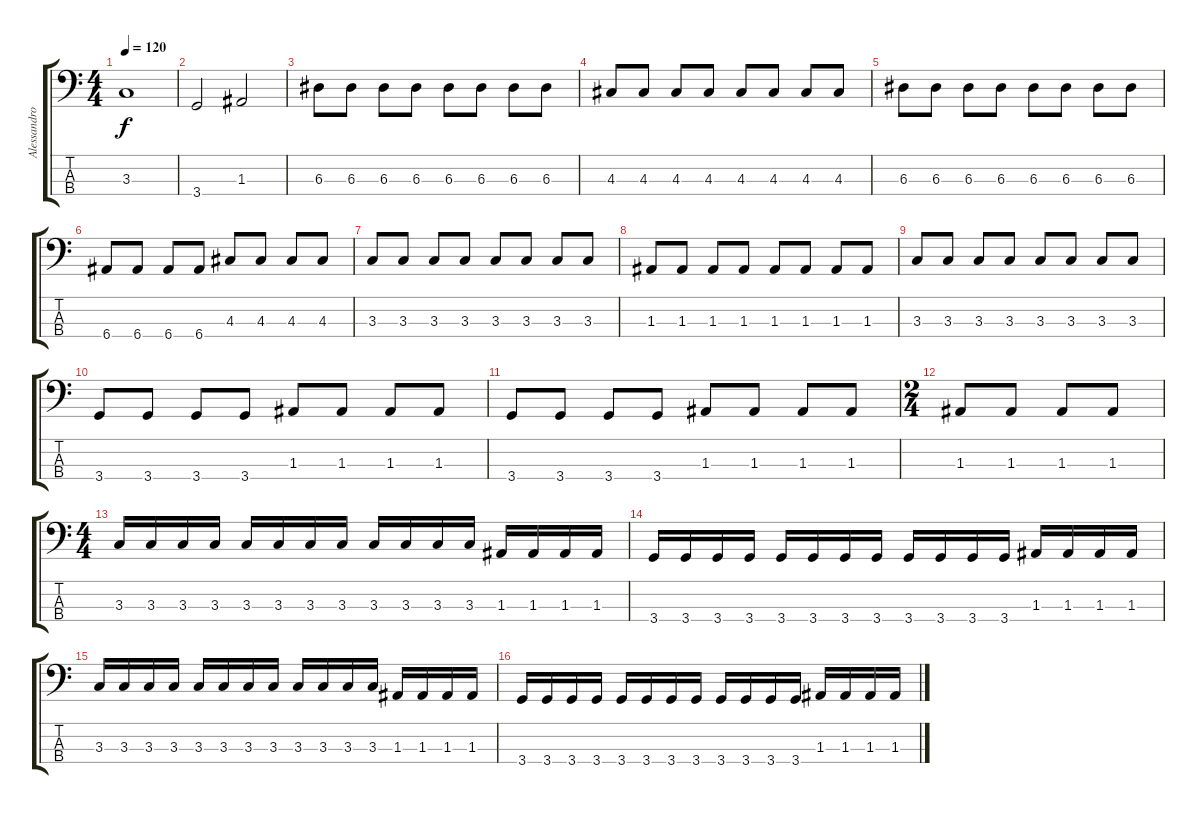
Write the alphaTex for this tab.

\track ("Alessandro Lotta - Bass" "Alessandro") {instrument electricbassfinger}
\staff {score tabs}
\tuning (G2 D2 A1 E1) {hide}
\ts (4 4)
\tempo 120
\clef f4
\ks c
3.3.1{dy f} |
3.4.2 1.3.2 |
6.3.8 6.3.8 6.3.8 6.3.8 6.3.8 6.3.8 6.3.8 6.3.8 |
4.3.8 4.3.8 4.3.8 4.3.8 4.3.8 4.3.8 4.3.8 4.3.8 |
6.3.8 6.3.8 6.3.8 6.3.8 6.3.8 6.3.8 6.3.8 6.3.8 |
6.4.8 6.4.8 6.4.8 6.4.8 4.3.8 4.3.8 4.3.8 4.3.8 |
3.3.8 3.3.8 3.3.8 3.3.8 3.3.8 3.3.8 3.3.8 3.3.8 |
1.3.8 1.3.8 1.3.8 1.3.8 1.3.8 1.3.8 1.3.8 1.3.8 |
3.3.8 3.3.8 3.3.8 3.3.8 3.3.8 3.3.8 3.3.8 3.3.8 |
3.4.8 3.4.8 3.4.8 3.4.8 1.3.8 1.3.8 1.3.8 1.3.8 |
3.4.8 3.4.8 3.4.8 3.4.8 1.3.8 1.3.8 1.3.8 1.3.8 |
\ts (2 4)
1.3.8 1.3.8 1.3.8 1.3.8 |
\ts (4 4)
3.3.16 3.3.16 3.3.16 3.3.16 3.3.16 3.3.16 3.3.16 3.3.16 3.3.16 3.3.16 3.3.16 3.3.16 1.3.16 1.3.16 1.3.16 1.3.16 |
3.4.16 3.4.16 3.4.16 3.4.16 3.4.16 3.4.16 3.4.16 3.4.16 3.4.16 3.4.16 3.4.16 3.4.16 1.3.16 1.3.16 1.3.16 1.3.16 |
3.3.16 3.3.16 3.3.16 3.3.16 3.3.16 3.3.16 3.3.16 3.3.16 3.3.16 3.3.16 3.3.16 3.3.16 1.3.16 1.3.16 1.3.16 1.3.16 |
3.4.16 3.4.16 3.4.16 3.4.16 3.4.16 3.4.16 3.4.16 3.4.16 3.4.16 3.4.16 3.4.16 3.4.16 1.3.16 1.3.16 1.3.16 1.3.16
